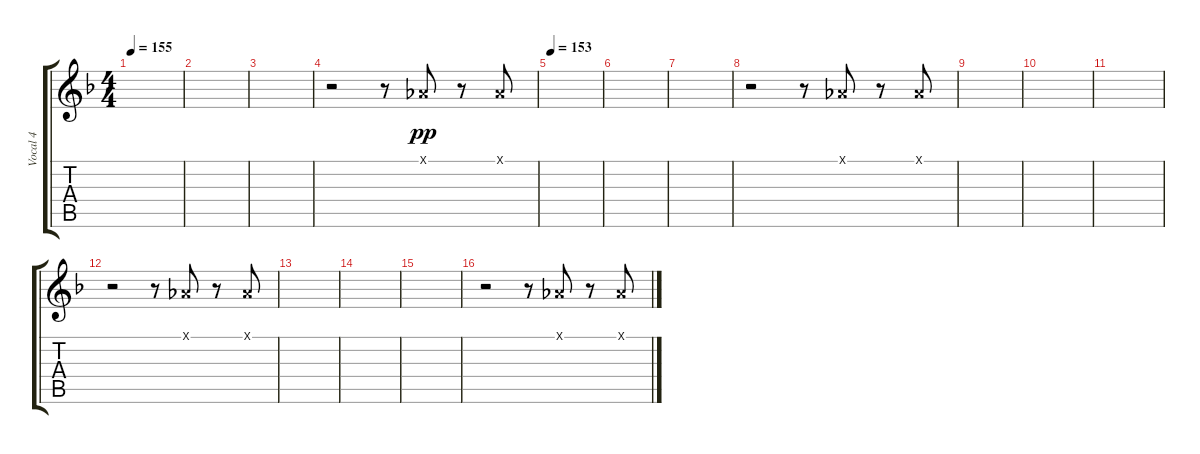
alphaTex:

\track ("Vocal 4" "Vocal 4") {instrument tenorsax}
\staff {score tabs}
\tuning (Eb4 Bb3 Gb3 Db3 Ab2 Eb2) {hide}
\ts (4 4)
\tempo 155
\clef g2
\ks dminor
|
|
|
r.2 r.8 5.1{x}.8{dy pp} r.8 5.1{x}.8 |
\tempo 153
|
|
|
r.2 r.8 5.1{x}.8 r.8 5.1{x}.8 |
|
|
|
r.2 r.8 5.1{x}.8 r.8 5.1{x}.8 |
|
|
|
r.2 r.8 5.1{x}.8 r.8 5.1{x}.8
